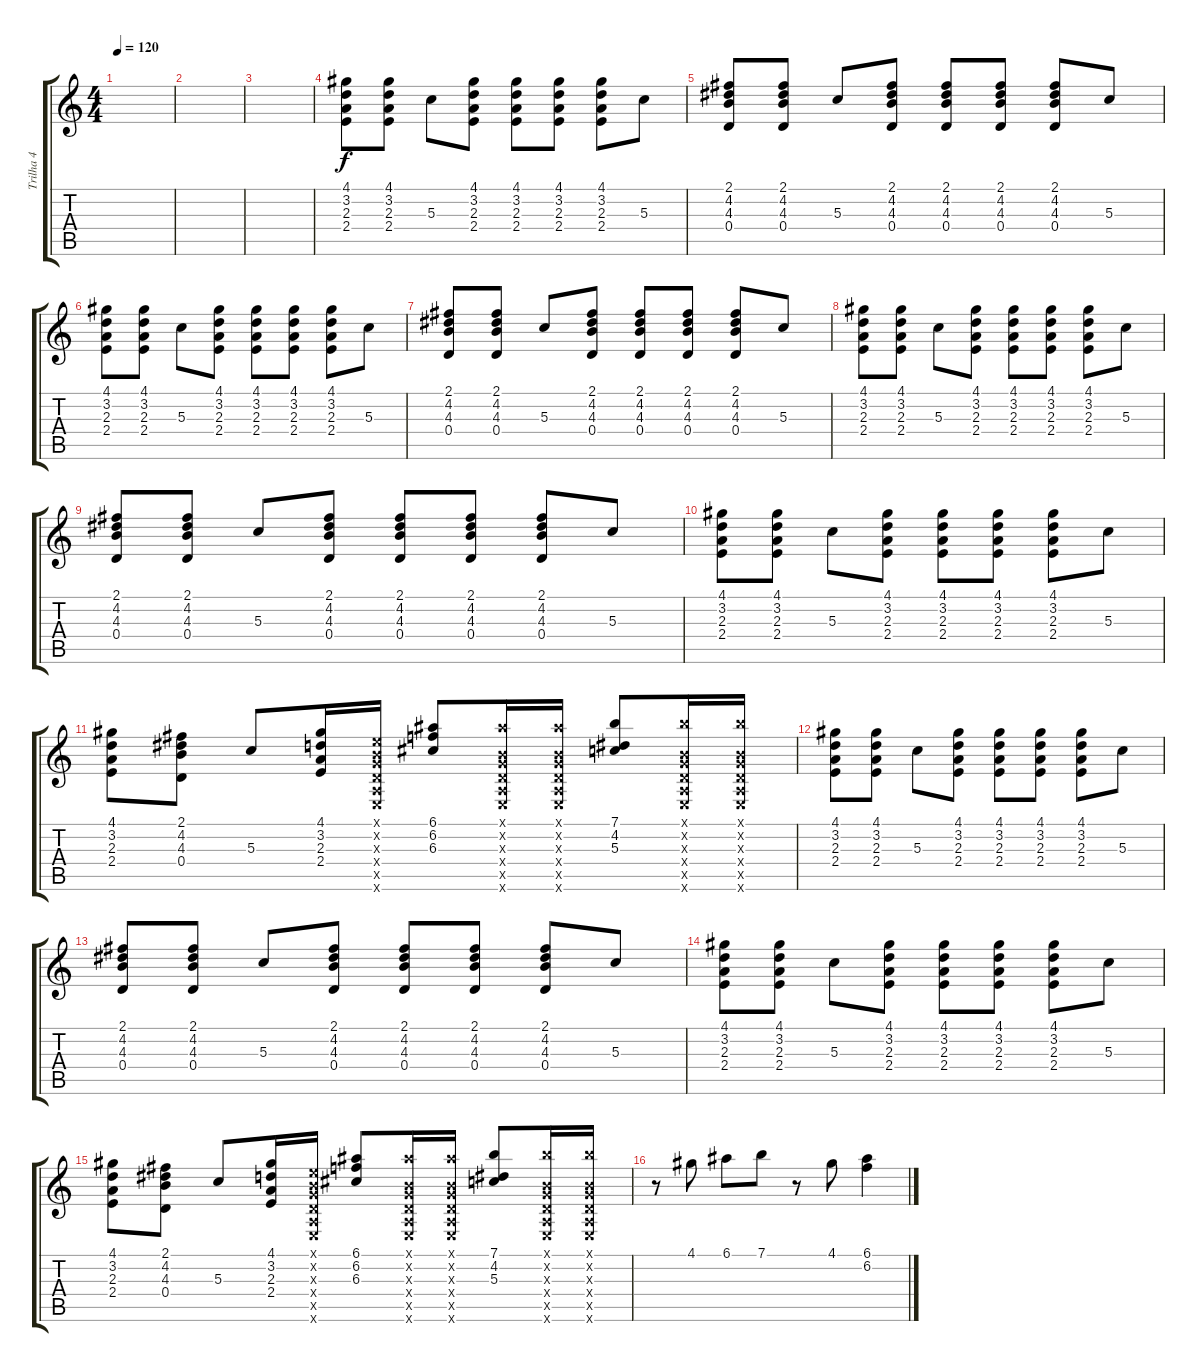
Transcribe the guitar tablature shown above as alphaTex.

\track ("Trilha 4" "Trilha 4") {instrument acousticguitarnylon}
\staff {score tabs}
\tuning (E4 B3 G3 D3 A2 E2) {hide}
\ts (4 4)
\tempo 120
\clef g2
\ks c
|
|
|
(4.1 3.2 2.3 2.4).8 (4.1 3.2 2.3 2.4).8 5.3.8 (4.1 3.2 2.3 2.4).8 (4.1 3.2 2.3 2.4).8 (4.1 3.2 2.3 2.4).8 (4.1 3.2 2.3 2.4).8 5.3.8 |
(2.1 4.2 4.3 0.4).8 (2.1 4.2 4.3 0.4).8 5.3.8 (2.1 4.2 4.3 0.4).8 (2.1 4.2 4.3 0.4).8 (2.1 4.2 4.3 0.4).8 (2.1 4.2 4.3 0.4).8 5.3.8 |
(4.1 3.2 2.3 2.4).8 (4.1 3.2 2.3 2.4).8 5.3.8 (4.1 3.2 2.3 2.4).8 (4.1 3.2 2.3 2.4).8 (4.1 3.2 2.3 2.4).8 (4.1 3.2 2.3 2.4).8 5.3.8 |
(2.1 4.2 4.3 0.4).8 (2.1 4.2 4.3 0.4).8 5.3.8 (2.1 4.2 4.3 0.4).8 (2.1 4.2 4.3 0.4).8 (2.1 4.2 4.3 0.4).8 (2.1 4.2 4.3 0.4).8 5.3.8 |
(4.1 3.2 2.3 2.4).8 (4.1 3.2 2.3 2.4).8 5.3.8 (4.1 3.2 2.3 2.4).8 (4.1 3.2 2.3 2.4).8 (4.1 3.2 2.3 2.4).8 (4.1 3.2 2.3 2.4).8 5.3.8 |
(2.1 4.2 4.3 0.4).8 (2.1 4.2 4.3 0.4).8 5.3.8 (2.1 4.2 4.3 0.4).8 (2.1 4.2 4.3 0.4).8 (2.1 4.2 4.3 0.4).8 (2.1 4.2 4.3 0.4).8 5.3.8 |
(4.1 3.2 2.3 2.4).8 (4.1 3.2 2.3 2.4).8 5.3.8 (4.1 3.2 2.3 2.4).8 (4.1 3.2 2.3 2.4).8 (4.1 3.2 2.3 2.4).8 (4.1 3.2 2.3 2.4).8 5.3.8 |
(4.1 3.2 2.3 2.4).8 (2.1 4.2 4.3 0.4).8 5.3.8 (4.1 3.2 2.3 2.4).16 (0.1{x} 0.2{x} 0.3{x} 0.4{x} 0.5{x} 0.6{x}).16 (6.1 6.2 6.3).8 (6.1{x} 0.2{x} 0.3{x} 0.4{x} 0.5{x} 0.6{x}).16 (6.1{x} 0.2{x} 0.3{x} 0.4{x} 0.5{x} 0.6{x}).16 (7.1 4.2 5.3).8 (7.1{x} 0.2{x} 0.3{x} 0.4{x} 0.5{x} 0.6{x}).16 (7.1{x} 0.2{x} 0.3{x} 0.4{x} 0.5{x} 0.6{x}).16 |
(4.1 3.2 2.3 2.4).8 (4.1 3.2 2.3 2.4).8 5.3.8 (4.1 3.2 2.3 2.4).8 (4.1 3.2 2.3 2.4).8 (4.1 3.2 2.3 2.4).8 (4.1 3.2 2.3 2.4).8 5.3.8 |
(2.1 4.2 4.3 0.4).8 (2.1 4.2 4.3 0.4).8 5.3.8 (2.1 4.2 4.3 0.4).8 (2.1 4.2 4.3 0.4).8 (2.1 4.2 4.3 0.4).8 (2.1 4.2 4.3 0.4).8 5.3.8 |
(4.1 3.2 2.3 2.4).8 (4.1 3.2 2.3 2.4).8 5.3.8 (4.1 3.2 2.3 2.4).8 (4.1 3.2 2.3 2.4).8 (4.1 3.2 2.3 2.4).8 (4.1 3.2 2.3 2.4).8 5.3.8 |
(4.1 3.2 2.3 2.4).8 (2.1 4.2 4.3 0.4).8 5.3.8 (4.1 3.2 2.3 2.4).16 (0.1{x} 0.2{x} 0.3{x} 0.4{x} 0.5{x} 0.6{x}).16 (6.1 6.2 6.3).8 (6.1{x} 0.2{x} 0.3{x} 0.4{x} 0.5{x} 0.6{x}).16 (6.1{x} 0.2{x} 0.3{x} 0.4{x} 0.5{x} 0.6{x}).16 (7.1 4.2 5.3).8 (7.1{x} 0.2{x} 0.3{x} 0.4{x} 0.5{x} 0.6{x}).16 (7.1{x} 0.2{x} 0.3{x} 0.4{x} 0.5{x} 0.6{x}).16 |
r.8 4.1.8 6.1.8 7.1.8 r.8 4.1.8 (6.1 6.2).4
